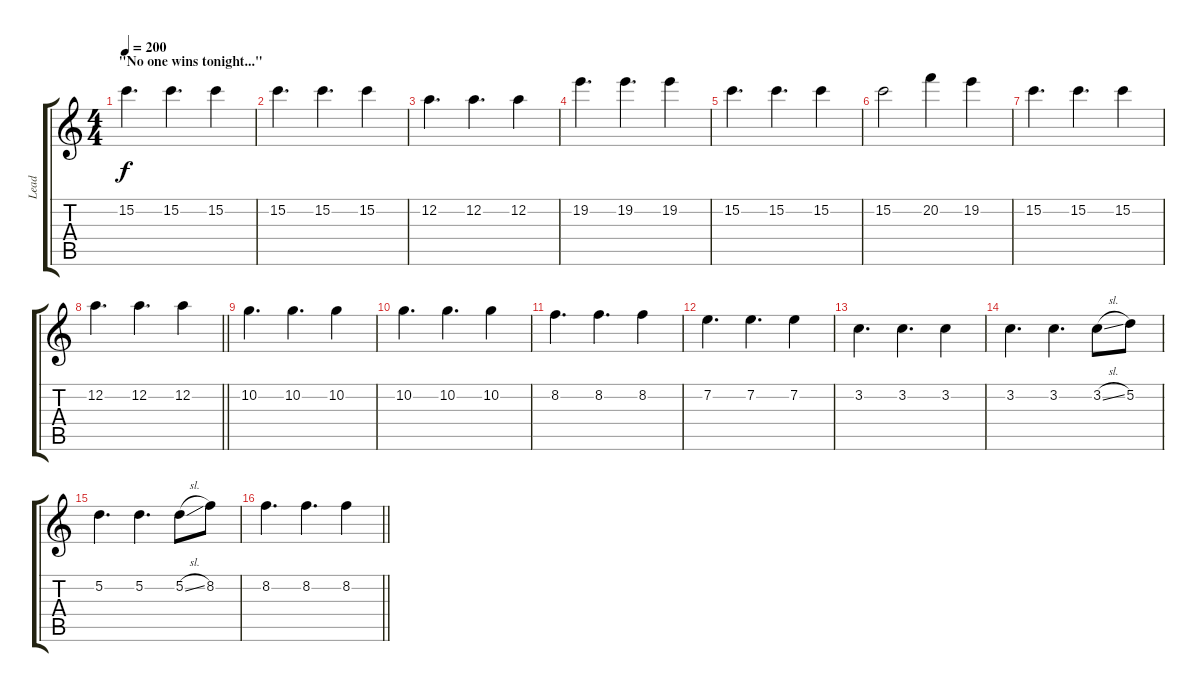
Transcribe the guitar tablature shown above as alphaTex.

\track ("Lead" "Lead") {instrument distortionguitar}
\staff {score tabs}
\tuning (D4 A3 F3 C3 G2 D2) {hide}
\ts (4 4)
\section ("" "\"No one wins tonight...\"")
\tempo 200
\clef g2
\ks c
15.2.4{d dy f} 15.2.4{d} 15.2.4 |
15.2.4{d} 15.2.4{d} 15.2.4 |
12.2.4{d} 12.2.4{d} 12.2.4 |
19.2.4{d} 19.2.4{d} 19.2.4 |
15.2.4{d} 15.2.4{d} 15.2.4 |
15.2.2 20.2.4 19.2.4 |
15.2.4{d} 15.2.4{d} 15.2.4 |
\barLineRight lightlight
12.2.4{d} 12.2.4{d} 12.2.4 |
10.2.4{d} 10.2.4{d} 10.2.4 |
10.2.4{d} 10.2.4{d} 10.2.4 |
8.2.4{d} 8.2.4{d} 8.2.4 |
7.2.4{d} 7.2.4{d} 7.2.4 |
3.2.4{d} 3.2.4{d} 3.2.4 |
3.2.4{d} 3.2.4{d} 3.2{sl}.8 5.2.8 |
5.2.4{d} 5.2.4{d} 5.2{sl}.8 8.2.8 |
\barLineRight lightlight
8.2.4{d} 8.2.4{d} 8.2.4
